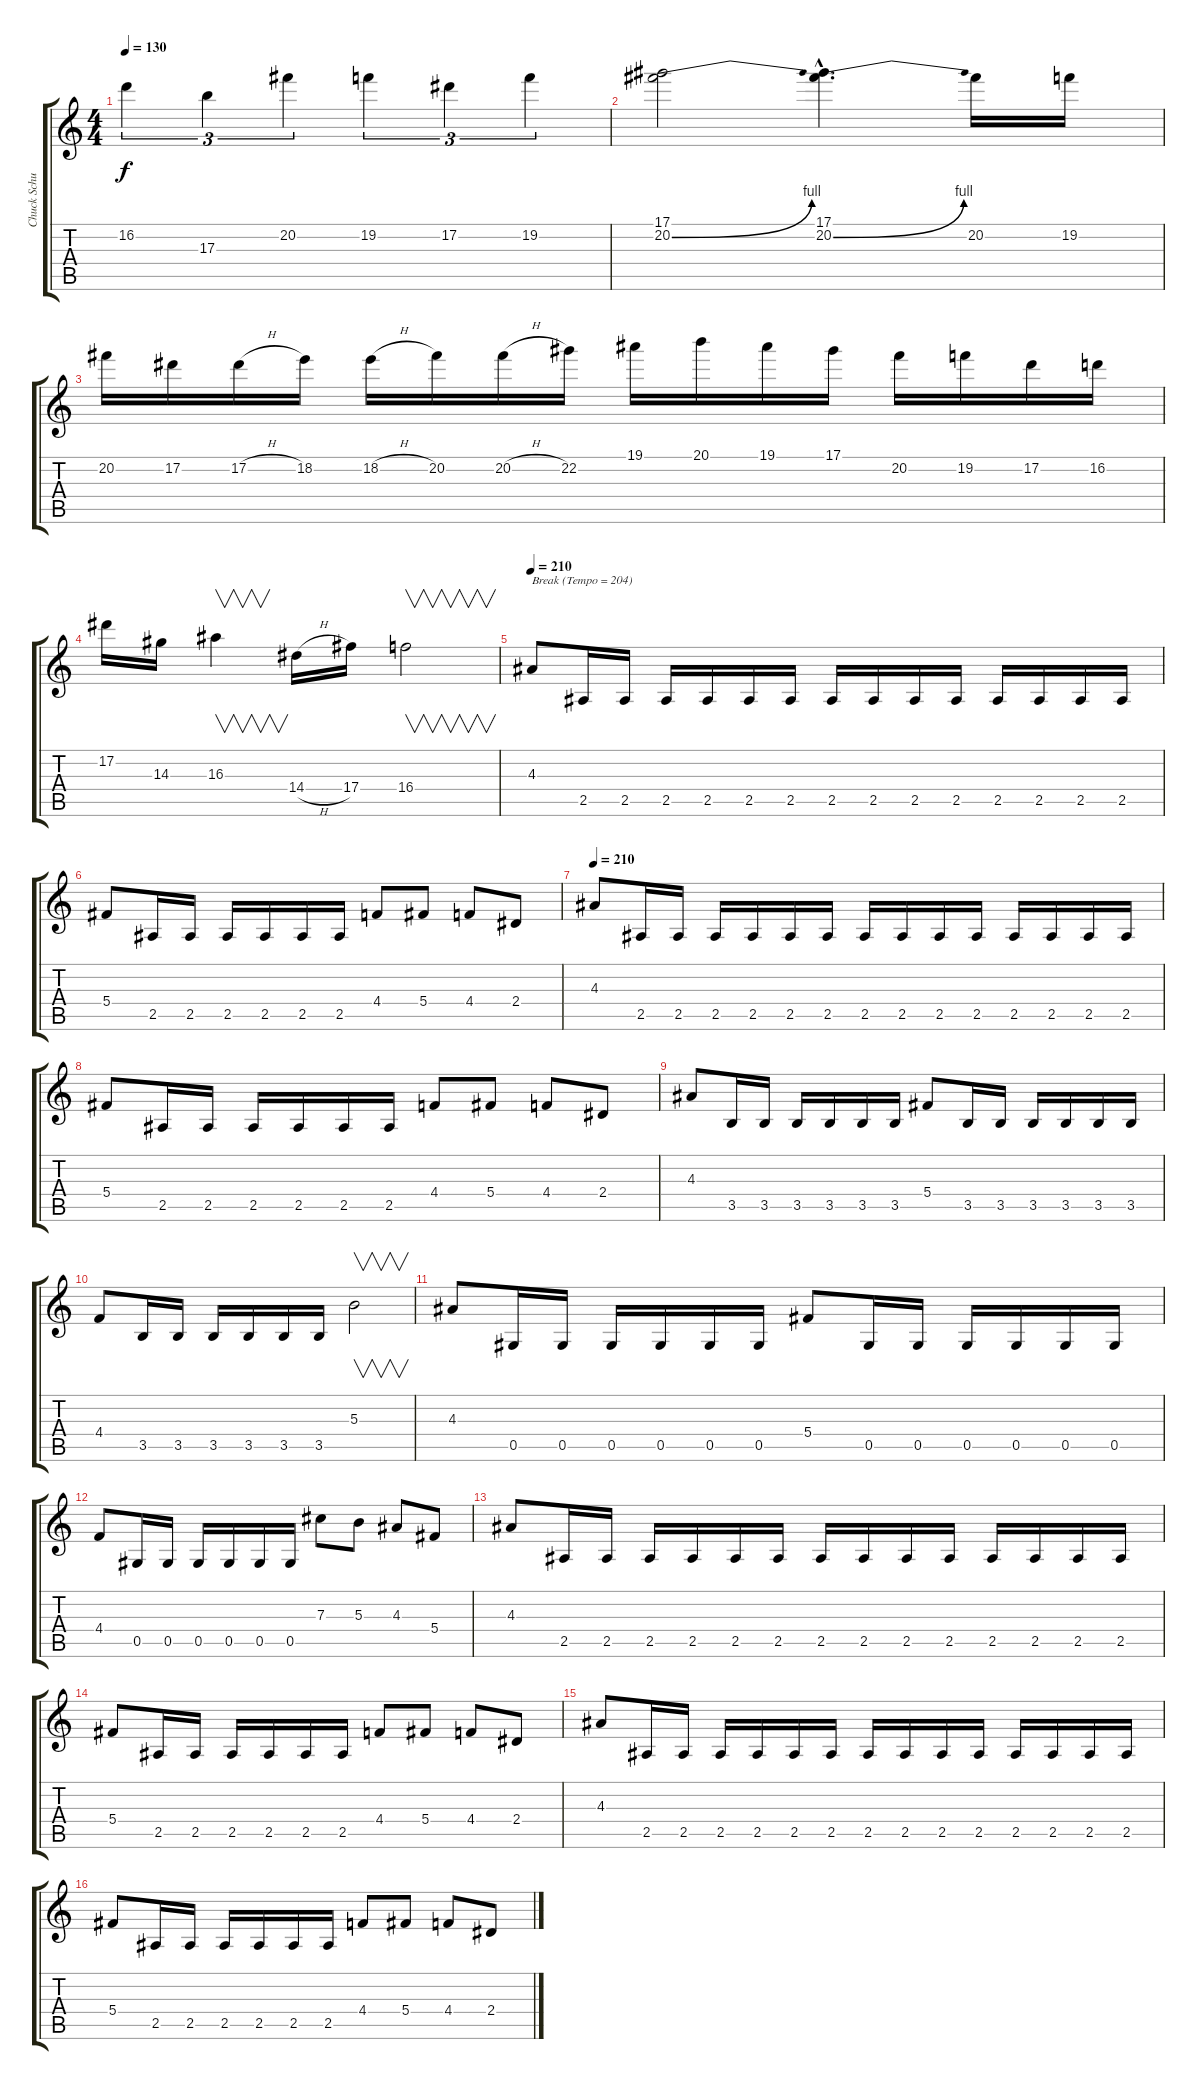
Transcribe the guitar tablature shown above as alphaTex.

\track ("Chuck Schuldiner" "Chuck Schu") {instrument distortionguitar}
\staff {score tabs}
\tuning (Eb4 Bb3 Gb3 Db3 Ab2 Eb2) {hide}
\ts (4 4)
\tempo 130
\clef g2
\ks c
16.2.4{tu (3 2) dy f} 17.3.4{tu (3 2)} 20.2.4{tu (3 2)} 19.2.4{tu (3 2)} 17.2.4{tu (3 2)} 19.2.4{tu (3 2)} |
(17.1 20.2{be (bend 0 0 60 4)}).2 (17.1{hac} 20.2{be (bend 0 0 60 4) hac}).4{d} 20.2.16 19.2.16 |
20.2.16 17.2.16 17.2{h}.16 18.2.16 18.2{h}.16 20.2.16 20.2{h}.16 22.2.16 19.1.16 20.1.16 19.1.16 17.1.16 20.2.16 19.2.16 17.2.16 16.2.16 |
17.2.16 14.3.16 16.3.4{v} 14.4{h}.16 17.4.16 16.4.2{v} |
\tempo 210
4.3.8{txt "Break (Tempo = 204)"} 2.5.16 2.5.16 2.5.16 2.5.16 2.5.16 2.5.16 2.5.16 2.5.16 2.5.16 2.5.16 2.5.16 2.5.16 2.5.16 2.5.16 |
5.4.8 2.5.16 2.5.16 2.5.16 2.5.16 2.5.16 2.5.16 4.4.8 5.4.8 4.4.8 2.4.8 |
\tempo 210
4.3.8 2.5.16 2.5.16 2.5.16 2.5.16 2.5.16 2.5.16 2.5.16 2.5.16 2.5.16 2.5.16 2.5.16 2.5.16 2.5.16 2.5.16 |
5.4.8 2.5.16 2.5.16 2.5.16 2.5.16 2.5.16 2.5.16 4.4.8 5.4.8 4.4.8 2.4.8 |
4.3.8 3.5.16 3.5.16 3.5.16 3.5.16 3.5.16 3.5.16 5.4.8 3.5.16 3.5.16 3.5.16 3.5.16 3.5.16 3.5.16 |
4.4.8 3.5.16 3.5.16 3.5.16 3.5.16 3.5.16 3.5.16 5.3.2{v} |
4.3.8 0.5.16 0.5.16 0.5.16 0.5.16 0.5.16 0.5.16 5.4.8 0.5.16 0.5.16 0.5.16 0.5.16 0.5.16 0.5.16 |
4.4.8 0.5.16 0.5.16 0.5.16 0.5.16 0.5.16 0.5.16 7.3.8 5.3.8 4.3.8 5.4.8 |
4.3.8 2.5.16 2.5.16 2.5.16 2.5.16 2.5.16 2.5.16 2.5.16 2.5.16 2.5.16 2.5.16 2.5.16 2.5.16 2.5.16 2.5.16 |
5.4.8 2.5.16 2.5.16 2.5.16 2.5.16 2.5.16 2.5.16 4.4.8 5.4.8 4.4.8 2.4.8 |
4.3.8 2.5.16 2.5.16 2.5.16 2.5.16 2.5.16 2.5.16 2.5.16 2.5.16 2.5.16 2.5.16 2.5.16 2.5.16 2.5.16 2.5.16 |
5.4.8 2.5.16 2.5.16 2.5.16 2.5.16 2.5.16 2.5.16 4.4.8 5.4.8 4.4.8 2.4.8
